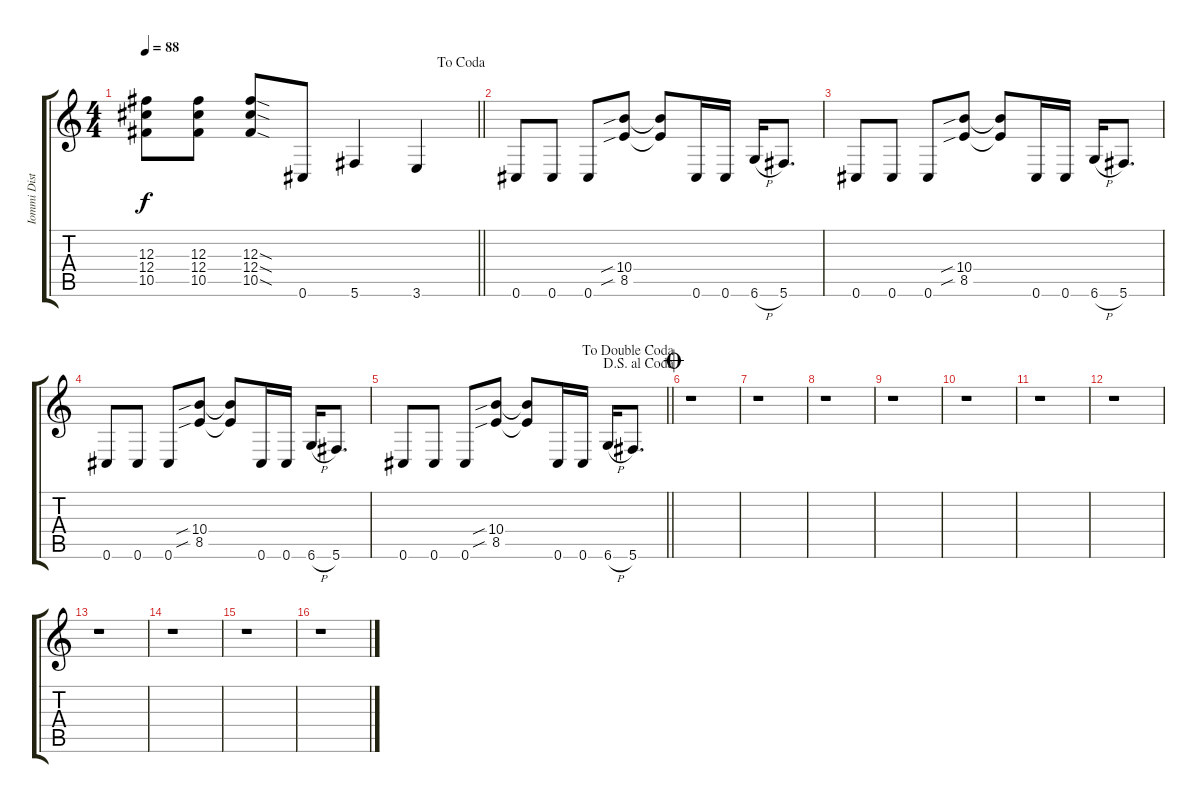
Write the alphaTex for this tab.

\track ("Iommi Distortion" "Iommi Dist") {instrument distortionguitar}
\staff {score tabs}
\tuning (Eb4 Bb3 Gb3 Db3 Ab2 Db2) {hide}
\ts (4 4)
\jump dacoda
\tempo 88
\clef g2
\barLineRight lightlight
\ks c
(12.3 12.4 10.5).8{dy f} (12.3 12.4 10.5).8 (12.3{sod} 12.4{sod} 10.5{sod}).8 0.6.8 5.6.4 3.6.4 |
0.6.8 0.6.8 0.6.8 (10.4{sib} 8.5{sib}).8 (10.4{t} 8.5{t}).8 0.6.16 0.6.16 6.6{h}.16 5.6.8{d} |
0.6.8 0.6.8 0.6.8 (10.4{sib} 8.5{sib}).8 (10.4{t} 8.5{t}).8 0.6.16 0.6.16 6.6{h}.16 5.6.8{d} |
0.6.8 0.6.8 0.6.8 (10.4{sib} 8.5{sib}).8 (10.4{t} 8.5{t}).8 0.6.16 0.6.16 6.6{h}.16 5.6.8{d} |
\jump dalsegnoalcoda
\jump dadoublecoda
\barLineRight lightlight
0.6.8 0.6.8 0.6.8 (10.4{sib} 8.5{sib}).8 (10.4{t} 8.5{t}).8 0.6.16 0.6.16 6.6{h}.16 5.6.8{d} |
\jump coda
r.1 |
r.1 |
r.1 |
r.1 |
r.1 |
r.1 |
r.1 |
r.1 |
r.1 |
r.1 |
r.1
